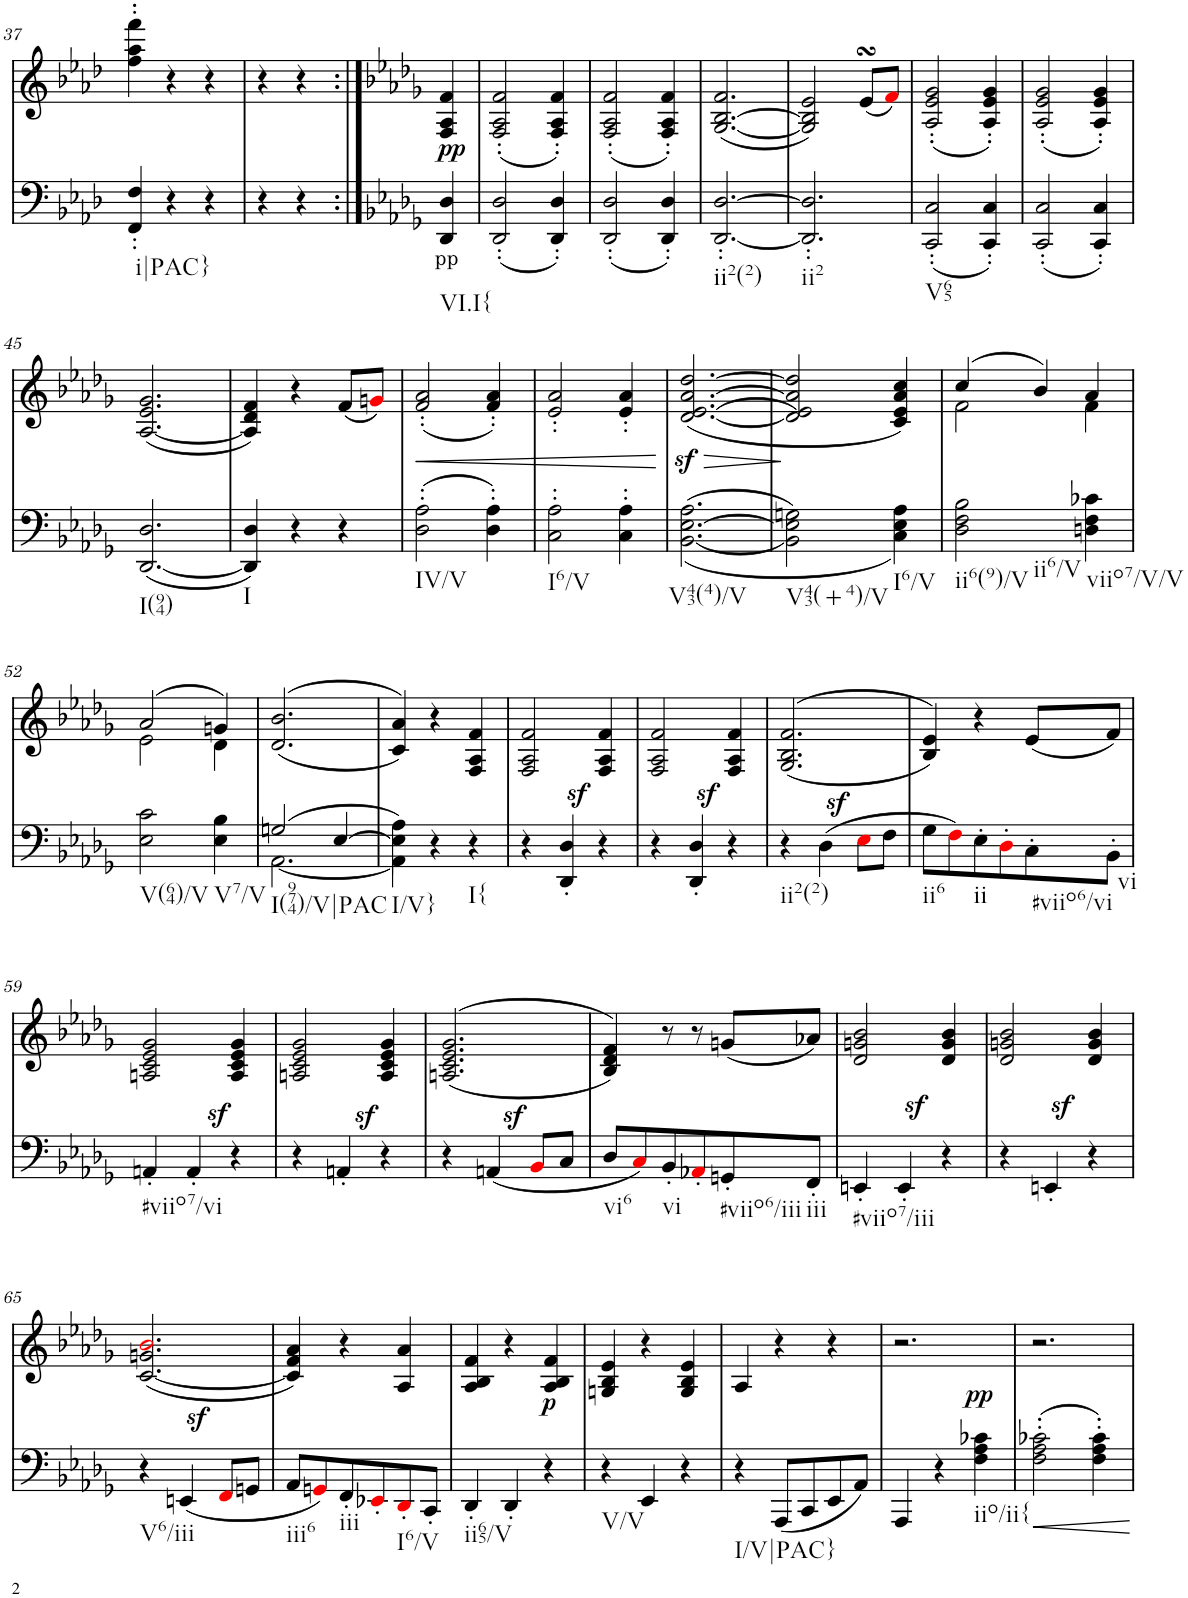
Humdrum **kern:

**kern	**text	**dynam	**kern	**text	**dynam
*part2	*part2	*part2	*part1	*part1	*part1
*staff2	*staff2	*staff2	*staff1	*staff1	*staff1
*I"piano	*	*	*I"piano	*	*
*I'Pno	*	*	*I'Pno	*	*
!!LO:PB:g=z
*clefF4	*	*	*clefG2	*	*
*k[b-e-a-d-]	*	*	*k[b-e-a-d-]	*	*
*f:	*	*	*f:	*	*
*M3/4	*	*	*M3/4	*	*
=37	=37	=37	=37	=37	=37
!LO:TX:b:t=i|PAC}	!	!	!	!	!
4FF/' 4F/'	.	.	4ff\' 4aa-\' 4fff\'	.	.
4r	.	.	4r	.	.
4r	.	.	4r	.	.
=38	=38	=38	=38	=38	=38
4r	.	.	4r	.	.
4r	.	.	4r	.	.
=38X2:|!	=38X2:|!	=38X2:|!	=38X2:|!	=38X2:|!	=38X2:|!
*k[b-e-a-d-g-]	*	*	*k[b-e-a-d-g-]	*	*
!LO:TX:b:t=VI.I{	!	!	!	!	!
!	!LO:LY:b	!LO:DY:a	!	!	!
4DD-/ 4D-/	pp	pp	4F/ 4A-/ 4f/	.	.
=39	=39	=39	=39	=39	=39
(2DD-/' 2D-/'	.	.	(2F/' 2A-/' 2f/'	.	.
4DD-/' 4D-/')	.	.	4F/' 4A-/' 4f/')	.	.
=40	=40	=40	=40	=40	=40
(2DD-/' 2D-/'	.	.	(2F/' 2A-/' 2f/'	.	.
4DD-/' 4D-/')	.	.	4F/' 4A-/' 4f/')	.	.
=41	=41	=41	=41	=41	=41
!LO:TX:b:t=ii2(2)	!	!	!	!	!
[2.DD-/' [2.D-/'	.	.	([2.G-/ [2.B-/ 2.f/	.	.
=42	=42	=42	=42	=42	=42
!LO:TX:b:t=ii2	!	!	!	!	!
2.DD-/]' 2.D-/]'	.	.	2G-/] 2B-/] 2e-/)	.	.
.	.	.	(8e-sSSS/L	.	.
.	.	.	8fi/J)	.	.
=43	=43	=43	=43	=43	=43
!LO:TX:b:t=V65	!	!	!	!	!
(2CC/' 2C/'	.	.	(2A-/' 2e-/' 2g-/'	.	.
4CC/' 4C/')	.	.	4A-/' 4e-/' 4g-/')	.	.
=44	=44	=44	=44	=44	=44
(2CC/' 2C/'	.	.	(2A-/' 2e-/' 2g-/'	.	.
4CC/' 4C/')	.	.	4A-/' 4e-/' 4g-/')	.	.
!!LO:LB:g=z
=45	=45	=45	=45	=45	=45
!LO:TX:b:t=I(94)	!	!	!	!	!
([2.DD-/ 2.D-/	.	.	([2.A-/ 2.e-/ 2.g-/	.	.
=46	=46	=46	=46	=46	=46
!LO:TX:b:t=I	!	!	!	!	!
4DD-/] 4D-/)	.	.	4A-/] 4d-/ 4f/)	.	.
4r	.	.	4r	.	.
4r	.	.	(8f/L	.	.
.	.	.	8gni/J)	.	.
=47	=47	=47	=47	=47	=47
!LO:TX:b:t=IV/V	!	!	!	!	!
!	!	!	!	!	!LO:HP:b
(2D-\' 2A-\'	.	.	(2f/' 2a-/'	.	<
4D-\' 4A-\')	.	.	4f/' 4a-/')	.	.
=48	=48	=48	=48	=48	=48
!LO:TX:b:t=I6/V	!	!	!	!	!
2C\' 2A-\'	.	.	2e-/' 2a-/'	.	.
4C\' 4A-\'	.	.	4e-/' 4a-/'	.	.
.	.	.	.	.	[
=49	=49	=49	=49	=49	=49
!LO:TX:b:t=V43(4)/V	!	!	!	!	!
!	!	!	!	!	!LO:HP:b
(>(<[2.BB-\ [2.E-\ 2.A-\	.	.	([2.d-/z< [2.e-/z< [2.a-/z< [2.dd-/z<	.	>
=50	=50	=50	=50	=50	=50
!LO:TX:b:t=V43(+4)/V	!	!	!	!	!
2BB-\] 2E-\] 2Gn\)	.	.	2d-/] 2e-/] 2a-/] 2dd-/]	.	.
!LO:TX:b:t=I6/V	!	!	!	!	!
4C\ 4E-\ 4A-\)	.	.	4c/ 4e-/ 4a-/ 4cc/)	.	]
=51	=51	=51	=51	=51	=51
*	*	*	*^	*	*
!LO:TX:b:t=ii6(9)/V	!	!	!	!	!	!
!LO:TX:b:t=ii6/V	!	!	!	!	!	!
2D-\ 2F\ 2B-\	.	.	(4cc/	2f\	.	.
.	.	.	4b-/)	.	.	.
!LO:TX:b:t=viio7/V/V	!	!	!	!	!	!
4Dn\ 4F\ 4c-X\	.	.	4a-/	4f\	.	.
!!LO:LB:g=z	!!
=52	=52	=52	=52	=52	=52	=52
!LO:TX:b:t=V(64)/V	!	!	!	!	!	!
2E-\ 2c\	.	.	(2a-/	2e-\	.	.
!LO:TX:b:t=V7/V	!	!	!	!	!	!
4E-\ 4B-\	.	.	4gn/)	4d-\	.	.
=53	=53	=53	=53	=53	=53	=53
*^	*	*	*	*	*	*
!LO:TX:b:t=I(974)/V|PAC	!	!	!	!	!	!	!
*	*	*	*	*v	*v	*	*
(2Gn/	[2.AA-\	.	.	((>2.d-/ 2.b-/	.	.
[4E-/	.	.	.	.	.	.
=54	=54	=54	=54	=54	=54	=54
!LO:TX:b:t=I/V}	!	!	!	!	!	!
4E-\] 4A-\)	4AA-\]	.	.	4c/ 4a-/))	.	.
4r	2ryy	.	.	4r	.	.
!LO:TX:b:t=I{	!	!	!	!	!	!
4r	.	.	.	4F/ 4A-/ 4f/	.	.
*v	*v	*	*	*	*	*
=55	=55	=55	=55	=55	=55
4r	.	.	2F/ 2A-/ 2f/	.	.
4DD-/z>' 4D-/z>'	.	.	.	.	.
4r	.	.	4F/ 4A-/ 4f/	.	.
=56	=56	=56	=56	=56	=56
4r	.	.	2F/ 2A-/ 2f/	.	.
4DD-/z>' 4D-/z>'	.	.	.	.	.
4r	.	.	4F/ 4A-/ 4f/	.	.
=57	=57	=57	=57	=57	=57
!LO:TX:b:t=ii2(2)	!	!	!	!	!
4r	.	.	(>(2.G-/ 2.B-/ 2.f/	.	.
(4D-z>\	.	.	.	.	.
8E-i\L	.	.	.	.	.
8F\J	.	.	.	.	.
=58	=58	=58	=58	=58	=58
!LO:TX:b:t=ii6	!	!	!	!	!
8G-\L	.	.	4B-/ 4e-/))	.	.
8Fi\)	.	.	.	.	.
!LO:TX:b:t=ii	!	!	!	!	!
8E-'\	.	.	4r	.	.
8D-'i\	.	.	.	.	.
!LO:TX:b:t=#viio6/vi	!	!	!	!	!
8C'\	.	.	(8e-/L	.	.
!LO:TX:b:t=vi	!	!	!	!	!
8BB-'\J	.	.	8f/J)	.	.
!!LO:LB:g=z
=59	=59	=59	=59	=59	=59
!LO:TX:b:t=#viio7/vi	!	!	!	!	!
4AAn'/	.	.	2An/ 2c/ 2e-/ 2g-/	.	.
4AA'/	.	.	.	.	.
!	!	!LO:DY:a	!	!	!
4r	.	sf	4A/ 4c/ 4e-/ 4g-/	.	.
=60	=60	=60	=60	=60	=60
4r	.	.	2An/ 2c/ 2e-/ 2g-/	.	.
4AAn'/	.	.	.	.	.
!	!	!LO:DY:a	!	!	!
4r	.	sf	4A/ 4c/ 4e-/ 4g-/	.	.
=61	=61	=61	=61	=61	=61
4r	.	.	((>2.An/ 2.c/ 2.e-/ 2.g-/	.	.
(4AAn/	.	.	.	.	.
8BB-z>i/L	.	.	.	.	.
8C/J	.	.	.	.	.
=62	=62	=62	=62	=62	=62
!LO:TX:b:t=vi6	!	!	!	!	!
8D-/L	.	.	4B-/ 4d-/ 4f/))	.	.
8Ci/)	.	.	.	.	.
!LO:TX:b:t=vi	!	!	!	!	!
8BB-'/	.	.	8r	.	.
8AA-X'i/	.	.	8r	.	.
!LO:TX:b:t=#viio6/iii	!	!	!	!	!
8GGn'/	.	.	(8gn/L	.	.
!LO:TX:b:t=iii	!	!	!	!	!
8FF'/J	.	.	8a-X/J)	.	.
=63	=63	=63	=63	=63	=63
!LO:TX:b:t=#viio7/iii	!	!	!	!	!
4EEn'/	.	.	2d-/ 2gn/ 2b-/	.	.
4EEz>'/	.	.	.	.	.
4r	.	.	4d-/ 4g/ 4b-/	.	.
=64	=64	=64	=64	=64	=64
4r	.	.	2d-/ 2gn/ 2b-/	.	.
4EEnz>'/	.	.	.	.	.
4r	.	.	4d-/ 4g/ 4b-/	.	.
!!LO:LB:g=z
=65	=65	=65	=65	=65	=65
!LO:TX:b:t=V6/iii	!	!	!	!	!
4r	.	.	([2.c/ 2.gn/ 2.b-i/	.	.
(4EEnz>/	.	.	.	.	.
8FFi/L	.	.	.	.	.
8GGn/J	.	.	.	.	.
=66	=66	=66	=66	=66	=66
!LO:TX:b:t=iii6	!	!	!	!	!
8AA-/L	.	.	4c/] 4f/ 4a-/)	.	.
8GGni/)	.	.	.	.	.
!LO:TX:b:t=iii	!	!	!	!	!
8FF'/	.	.	4r	.	.
8EE-X'i/	.	.	.	.	.
!LO:TX:b:t=I6/V	!	!	!	!	!
8DD-'i/	.	.	4A-/ 4a-/	.	.
8CC'/J	.	.	.	.	.
=67	=67	=67	=67	=67	=67
!LO:TX:b:t=ii65/V	!	!	!	!	!
4DD-'/	.	.	4A-/ 4B-/ 4f/	.	.
4DD-'/	.	.	4r	.	.
!	!	!	!	!	!LO:DY:b
4r	.	.	4A-/ 4B-/ 4f/	.	p
=68	=68	=68	=68	=68	=68
!LO:TX:b:t=V/V	!	!	!	!	!
4r	.	.	4Gn/ 4B-/ 4e-/	.	.
4EE-/	.	.	4r	.	.
4r	.	.	4G/ 4B-/ 4e-/	.	.
=69	=69	=69	=69	=69	=69
!LO:TX:b:t=I/V|PAC}	!	!	!	!	!
!	!	!	!	!LO:LY:b	!
4r	.	.	4A-/	pp	.
(8AAA-/L	.	.	4r	.	.
8CC/	.	.	.	.	.
8EE-/	.	.	4r	.	.
8AA-/J)	.	.	.	.	.
=70	=70	=70	=70	=70	=70
!	!	!	!	!	!LO:DY:b
4AAA-/	.	.	2.r	.	pp
4r	.	.	.	.	.
!LO:TX:b:t=iio/ii{	!	!	!	!	!
4F\ 4A-\ 4c-X\	.	.	.	.	.
=71	=71	=71	=71	=71	=71
!	!LO:LY:b	!	!	!	!
(2F\' 2A-\' 2c-X\'	<	.	2.r	.	.
4F\' 4A-\' 4c-\')	.	.	.	.	.
=	=	=	=	=	=
*-	*-	*-	*-	*-	*-
